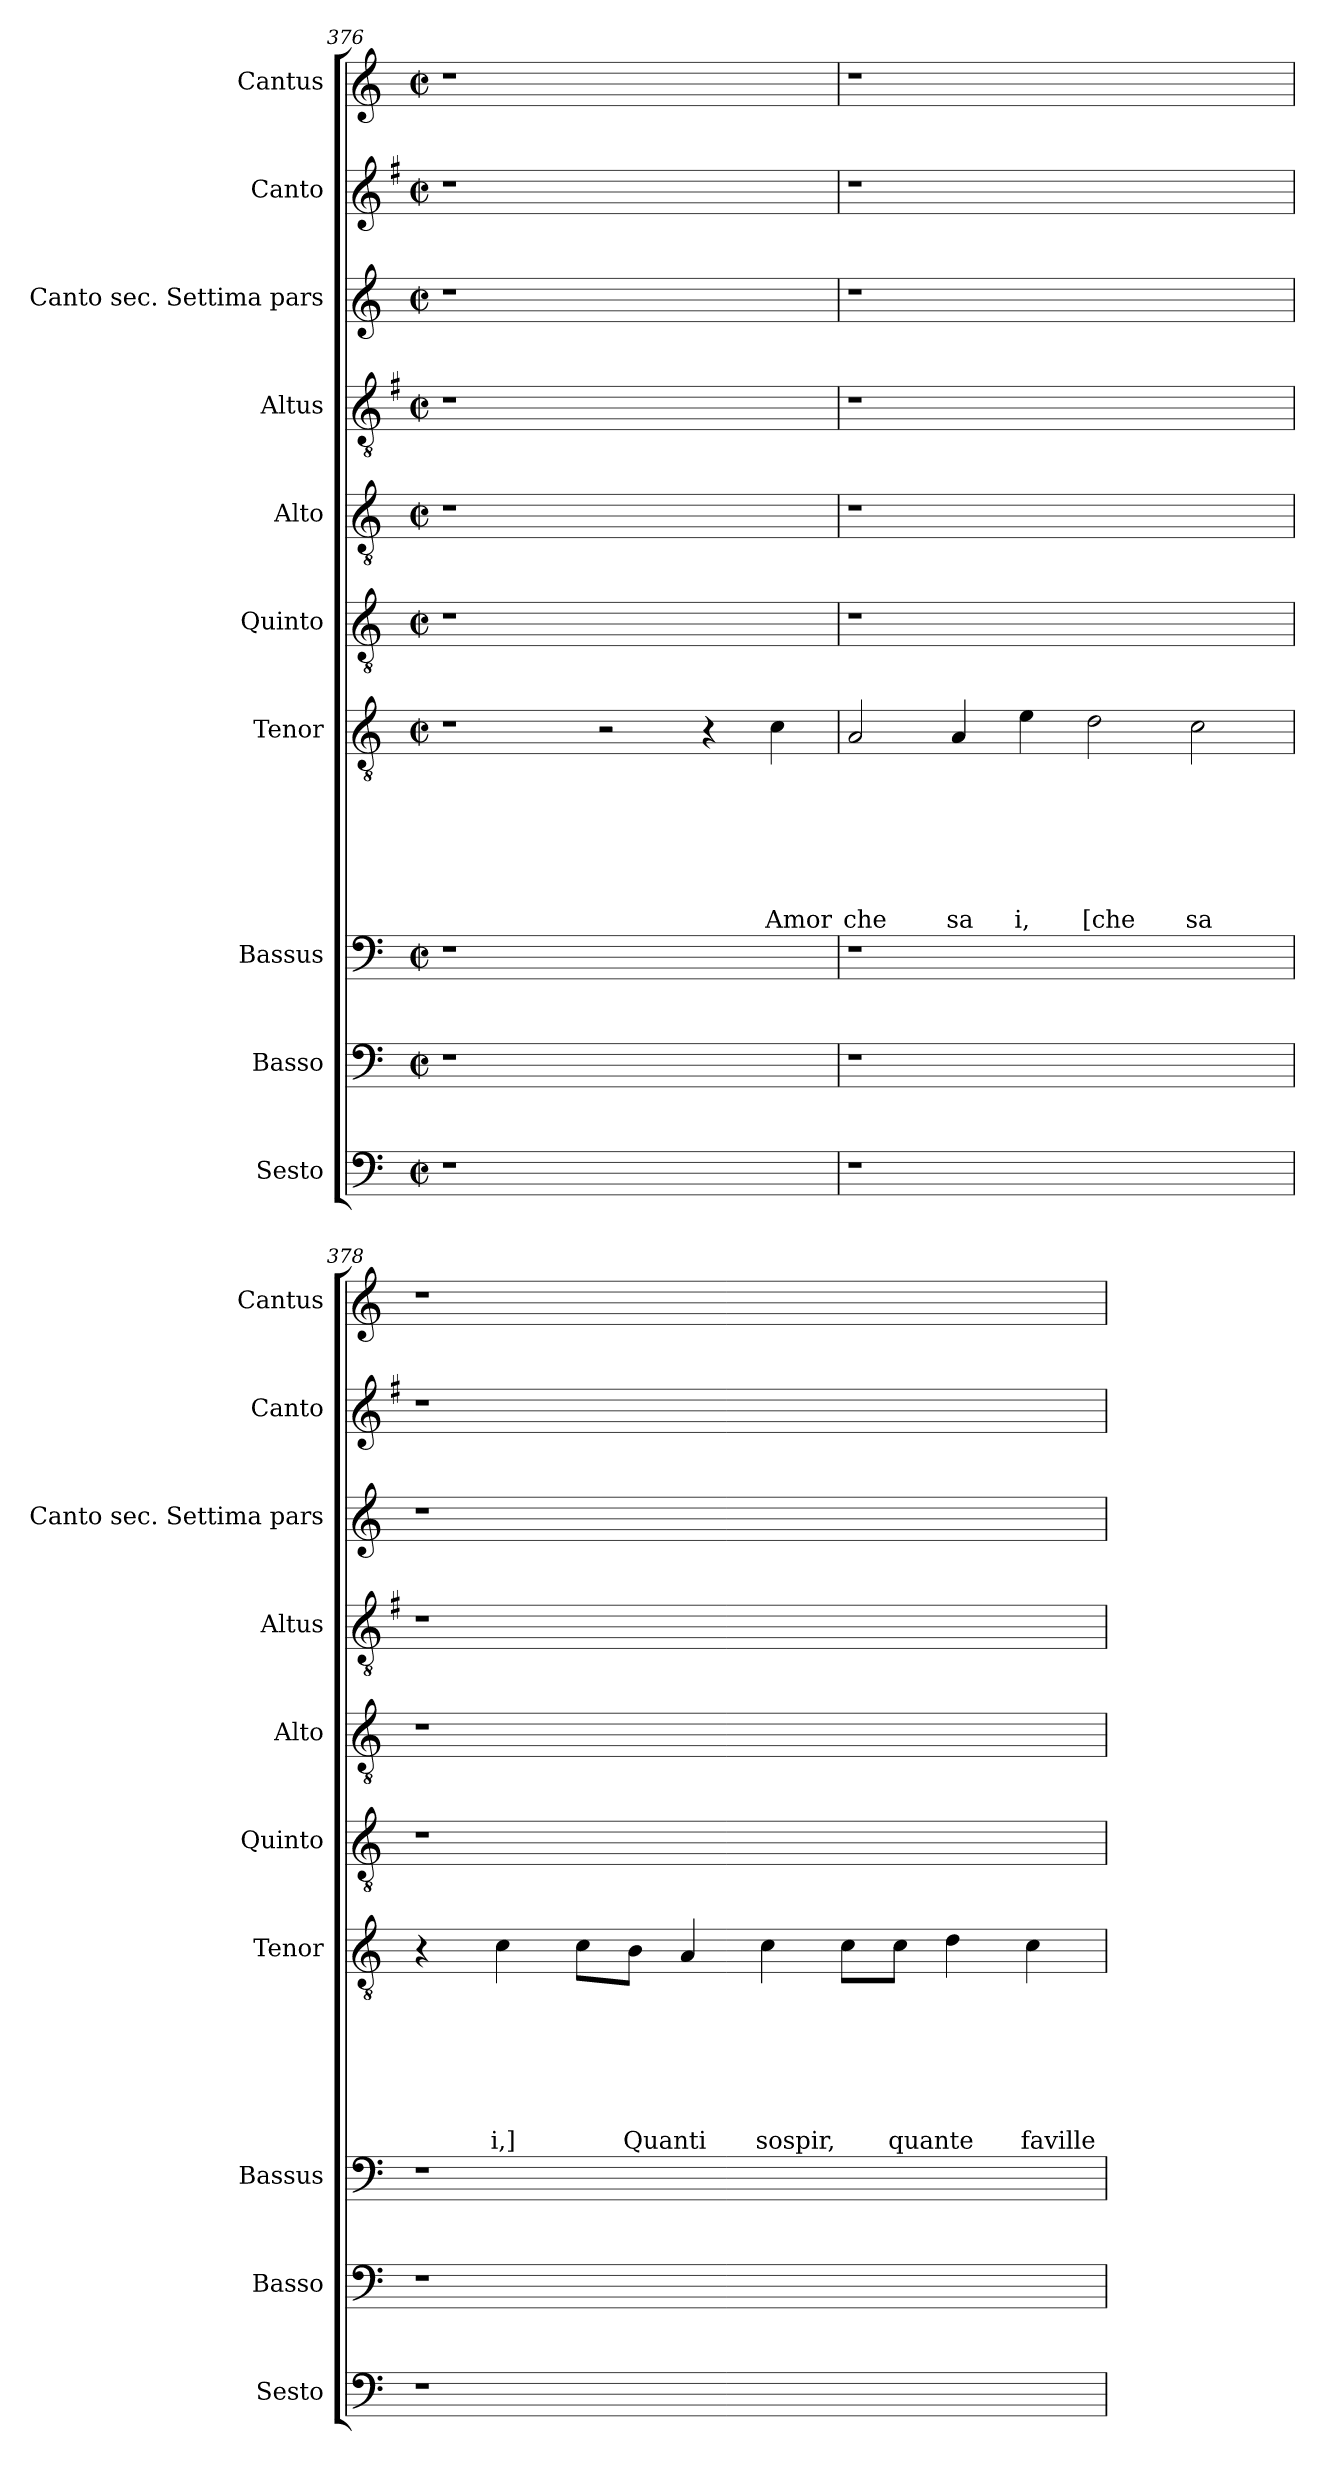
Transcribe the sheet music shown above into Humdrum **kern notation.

**kern	**kern	**kern	**kern	**text	**text	**text	**text	**text	**text	**text	**kern	**kern	**kern	**kern	**kern	**kern
*part10	*part9	*part8	*part7	*part7	*part7	*part7	*part7	*part7	*part7	*part7	*part6	*part5	*part4	*part3	*part2	*part1
*staff10	*staff9	*staff8	*staff7	*staff7	*staff7	*staff7	*staff7	*staff7	*staff7	*staff7	*staff6	*staff5	*staff4	*staff3	*staff2	*staff1
*I"Sesto	*I"Basso	*I"Bassus	*I"Tenor	*	*	*	*	*	*	*	*I"Quinto	*I"Alto	*I"Altus	*I"Canto sec. Settima pars	*I"Canto	*I"Cantus
*I'Sesto	*I'Basso	*I'Bassus	*I'Tenor	*	*	*	*	*	*	*	*I'Quinto	*I'Alto	*I'Altus	*I'Canto sec. Settima pars	*I'Canto	*I'Cantus
*clefF4	*clefF4	*clefF4	*clefGv2	*	*	*	*	*	*	*	*clefGv2	*clefGv2	*clefGv2	*clefG2	*clefG2	*clefG2
*k[]	*k[]	*k[]	*k[]	*	*	*	*	*	*	*	*k[]	*k[]	*k[f#]	*k[]	*k[f#]	*k[]
*C:	*C:	*C:	*C:	*	*	*	*	*	*	*	*C:	*C:	*G:	*C:	*G:	*C:
*M2/2	*M2/2	*M2/2	*M2/2	*	*	*	*	*	*	*	*M2/2	*M2/2	*M2/2	*M2/2	*M2/2	*M2/2
*met(c|)	*met(c|)	*met(c|)	*met(c|)	*	*	*	*	*	*	*	*met(c|)	*met(c|)	*met(c|)	*met(c|)	*met(c|)	*met(c|)
=376	=376	=376	=376	=376	=376	=376	=376	=376	=376	=376	=376	=376	=376	=376	=376	=376
1r	1r	1r	1r	.	.	.	.	.	.	.	1r	1r	1r	1r	1r	1r
1ryy	1ryy	1ryy	2r	.	.	.	.	.	.	.	1ryy	1ryy	1ryy	1ryy	1ryy	1ryy
.	.	.	4r	.	.	.	.	.	.	.	.	.	.	.	.	.
!	!	!	!	!	!	!	!	!	!	!LO:LY:b	!	!	!	!	!	!
.	.	.	4c\	.	.	.	.	.	.	Amor	.	.	.	.	.	.
!!LO:LB:g=z
=377	=377	=377	=377	=377	=377	=377	=377	=377	=377	=377	=377	=377	=377	=377	=377	=377
!	!	!	!	!	!	!	!	!	!	!LO:LY:b	!	!	!	!	!	!
1r	1r	1r	2A/	.	.	.	.	.	.	che	1r	1r	1r	1r	1r	1r
!	!	!	!	!	!	!	!	!	!	!LO:LY:b	!	!	!	!	!	!
.	.	.	4A/	.	.	.	.	.	.	sa	.	.	.	.	.	.
!	!	!	!	!	!	!	!	!	!	!LO:LY:b	!	!	!	!	!	!
.	.	.	4e\	.	.	.	.	.	.	i,	.	.	.	.	.	.
!	!	!	!	!	!	!	!	!	!	!LO:LY:b	!	!	!	!	!	!
1ryy	1ryy	1ryy	2d\	.	.	.	.	.	.	[che	1ryy	1ryy	1ryy	1ryy	1ryy	1ryy
!	!	!	!	!	!	!	!	!	!	!LO:LY:b	!	!	!	!	!	!
.	.	.	2c\	.	.	.	.	.	.	sa	.	.	.	.	.	.
=378	=378	=378	=378	=378	=378	=378	=378	=378	=378	=378	=378	=378	=378	=378	=378	=378
1r	1r	1r	4r	.	.	.	.	.	.	.	1r	1r	1r	1r	1r	1r
!	!	!	!	!	!	!	!	!	!	!LO:LY:b	!	!	!	!	!	!
.	.	.	4c\	.	.	.	.	.	.	i,]	.	.	.	.	.	.
.	.	.	8c\L	.	.	.	.	.	.	.	.	.	.	.	.	.
!	!	!	!	!	!	!	!	!	!	!LO:LY:b	!	!	!	!	!	!
.	.	.	8B\J	.	.	.	.	.	.	Quanti	.	.	.	.	.	.
.	.	.	4A/	.	.	.	.	.	.	.	.	.	.	.	.	.
!	!	!	!	!	!	!	!	!	!	!LO:LY:b	!	!	!	!	!	!
1ryy	1ryy	1ryy	4c\	.	.	.	.	.	.	sospir,	1ryy	1ryy	1ryy	1ryy	1ryy	1ryy
.	.	.	8c\L	.	.	.	.	.	.	.	.	.	.	.	.	.
!	!	!	!	!	!	!	!	!	!	!LO:LY:b	!	!	!	!	!	!
.	.	.	8c\J	.	.	.	.	.	.	quante	.	.	.	.	.	.
.	.	.	4d\	.	.	.	.	.	.	.	.	.	.	.	.	.
!	!	!	!	!	!	!	!	!	!	!LO:LY:b	!	!	!	!	!	!
.	.	.	4c\	.	.	.	.	.	.	faville	.	.	.	.	.	.
=	=	=	=	=	=	=	=	=	=	=	=	=	=	=	=	=
*-	*-	*-	*-	*-	*-	*-	*-	*-	*-	*-	*-	*-	*-	*-	*-	*-
